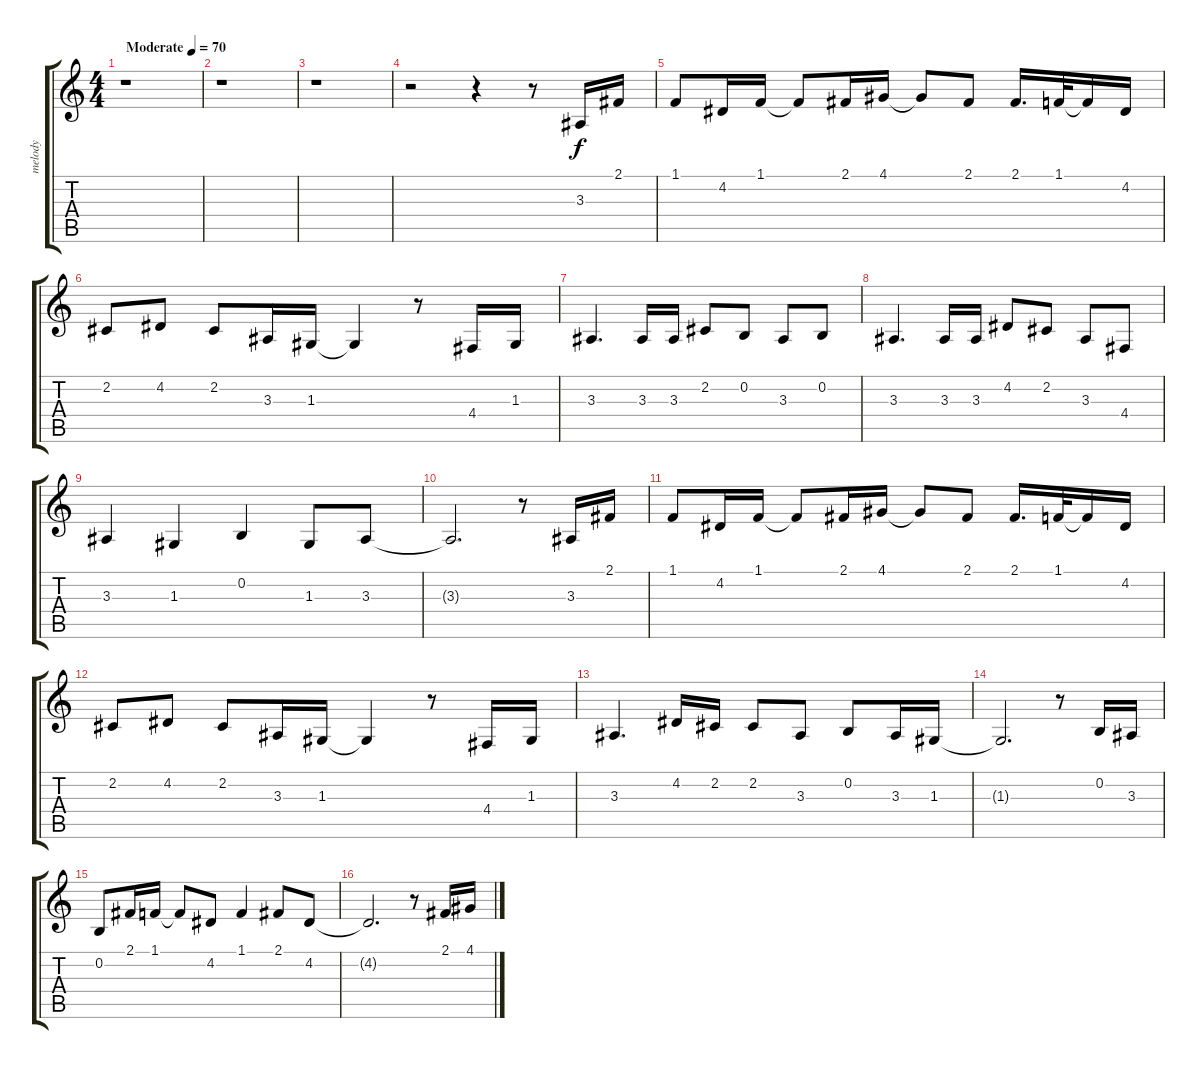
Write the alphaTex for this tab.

\track ("melody" "melody") {instrument flute}
\staff {score tabs}
\tuning (E4 B3 G3 D3 A2 E2) {hide}
\ts (4 4)
\tempo (70 "Moderate")
\clef g2
\ks c
r.1{dy f instrument flute} |
r.1 |
r.1 |
r.2 r.4 r.8 3.3.16 2.1.16 |
1.1.8 4.2.16 1.1.16 1.1{t}.8 2.1.16 4.1.16 4.1{t}.8 2.1.8 2.1.16{d} 1.1.32 1.1{t}.16 4.2.16 |
2.2.8 4.2.8 2.2.8 3.3.16 1.3.16 1.3{t}.4 r.8 4.4.16 1.3.16 |
3.3.4{d} 3.3.16 3.3.16 2.2.8 0.2.8 3.3.8 0.2.8 |
3.3.4{d} 3.3.16 3.3.16 4.2.8 2.2.8 3.3.8 4.4.8 |
3.3.4 1.3.4 0.2.4 1.3.8 3.3.8 |
3.3{t}.2{d} r.8 3.3.16 2.1.16 |
1.1.8 4.2.16 1.1.16 1.1{t}.8 2.1.16 4.1.16 4.1{t}.8 2.1.8 2.1.16{d} 1.1.32 1.1{t}.16 4.2.16 |
2.2.8 4.2.8 2.2.8 3.3.16 1.3.16 1.3{t}.4 r.8 4.4.16 1.3.16 |
3.3.4{d} 4.2.16 2.2.16 2.2.8 3.3.8 0.2.8 3.3.16 1.3.16 |
1.3{t}.2{d} r.8 0.2.16 3.3.16 |
0.2.8 2.1.16 1.1.16 1.1{t}.8 4.2.8 1.1.4 2.1.8 4.2.8 |
4.2{t}.2{d} r.8 2.1.16 4.1.16
